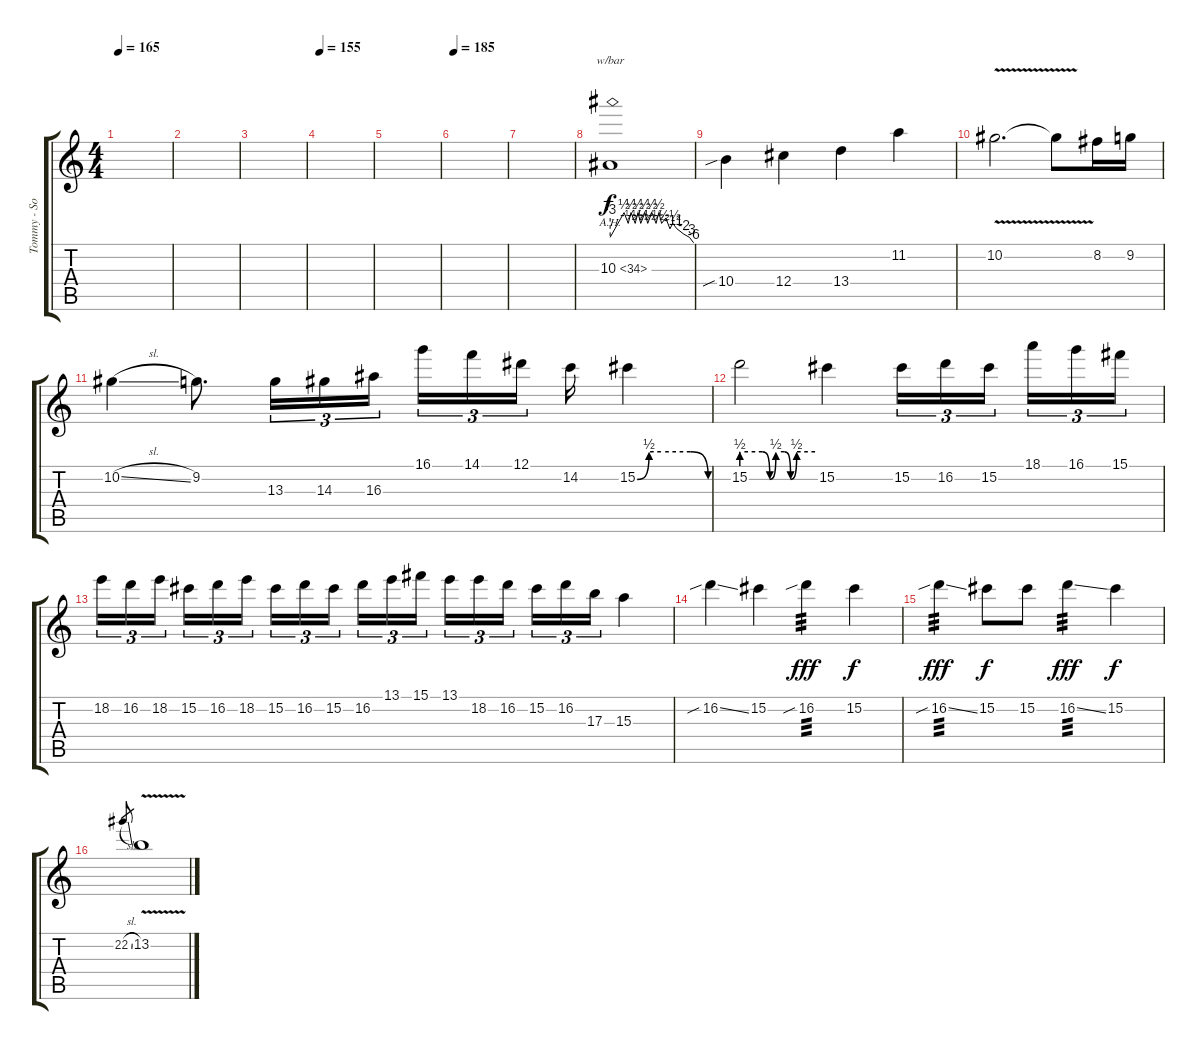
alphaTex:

\track ("Tommy - Solo Guitar" "Tommy - So") {instrument distortionguitar}
\staff {score tabs}
\tuning (Eb4 Bb3 Gb3 Db3 Ab2 Eb2) {hide}
\ts (4 4)
\tempo 165
\clef g2
\ks c
|
|
|
\tempo 155
|
|
\tempo 185
|
|
10.3{ah 24}.1{tbe (custom default 0 -12 10 2 13 -2 15 2 18 -2 20 2 22 -2 25 2 27 -2 30 2 33 -2 35 2 37 -2 40 0 43 -4 45 -2 48 -4 53 -8 57 -12 60 -24)} |
10.4{sib}.4 12.4.4 13.4.4 11.2.4 |
10.2{v}.2{d} 10.2{t}.8 8.2.16 9.2.16 |
10.2{sl}.4 9.2.8{d} 13.3.16{tu (3 2)} 14.3.16{tu (3 2)} 16.3.16{tu (3 2) beam splitsecondary} 16.1.16{tu (3 2)} 14.1.16{tu (3 2)} 12.1.16{tu (3 2) beam splitsecondary} 14.2.16 15.2{be (custom 0 0 10 2 20 2 45 2 60 0)}.4 |
15.2{be (custom 0 2 17 2 23 0 28 2 35 2 40 0 45 2 60 2)}.2 15.2.4 15.2.16{tu (3 2)} 16.2.16{tu (3 2)} 15.2.16{tu (3 2) beam splitsecondary} 18.1.16{tu (3 2)} 16.1.16{tu (3 2)} 15.1.16{tu (3 2)} |
18.2.16{tu (3 2)} 16.2.16{tu (3 2)} 18.2.16{tu (3 2) beam splitsecondary} 15.2.16{tu (3 2)} 16.2.16{tu (3 2)} 18.2.16{tu (3 2)} 15.2.16{tu (3 2)} 16.2.16{tu (3 2)} 15.2.16{tu (3 2) beam splitsecondary} 16.2.16{tu (3 2)} 13.1.16{tu (3 2)} 15.1.16{tu (3 2)} 13.1.16{tu (3 2)} 18.2.16{tu (3 2)} 16.2.16{tu (3 2) beam splitsecondary} 15.2.16{tu (3 2)} 16.2.16{tu (3 2)} 17.3.16{tu (3 2)} 15.3.4 |
16.2{sib ss}.4 15.2.4 16.2{sib}.4{tp 3 dy fff} 15.2.4{dy f} |
16.2{sib ss}.4{tp 3 dy fff} 15.2.8{dy f} 15.2.8 16.2{ss}.4{tp 3 dy fff} 15.2.4{dy f} |
22.2{sl}.8{gr} 13.2{v}.1
